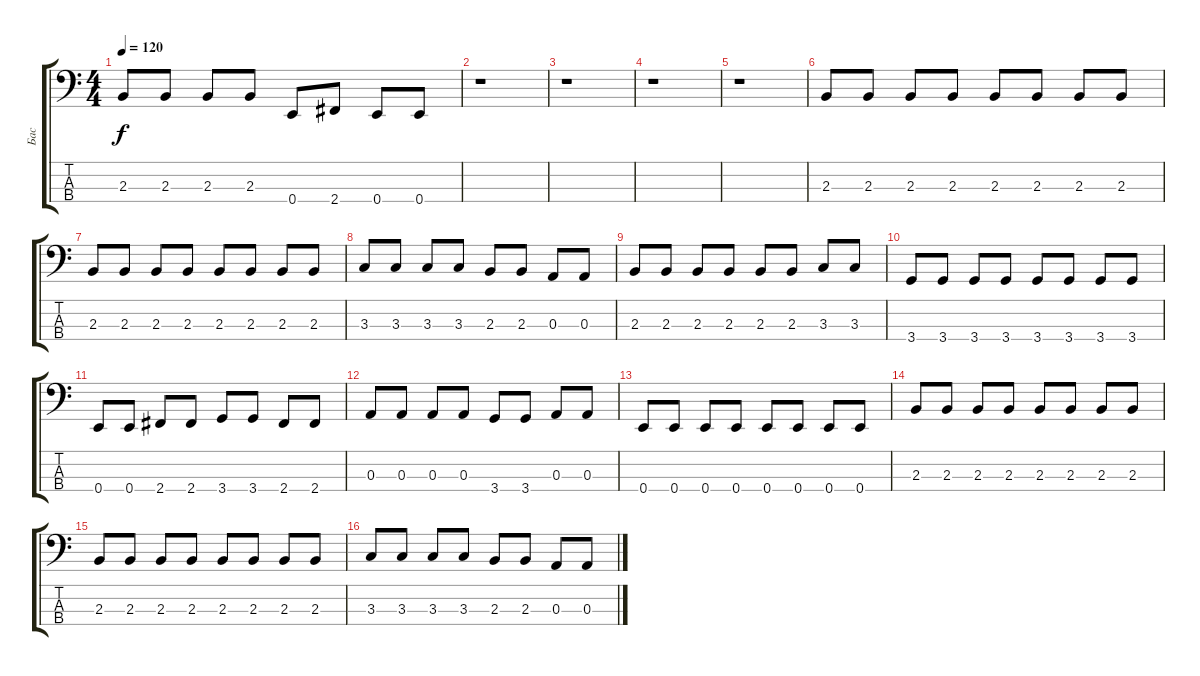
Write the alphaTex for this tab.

\track ("Бас" "Бас") {instrument electricbassfinger}
\staff {score tabs}
\tuning (G2 D2 A1 E1) {hide}
\ts (4 4)
\tempo 120
\clef f4
\ks c
2.3.8{dy f} 2.3.8 2.3.8 2.3.8 0.4.8 2.4.8 0.4.8 0.4.8 |
r.1 |
r.1 |
r.1 |
r.1 |
2.3.8 2.3.8 2.3.8 2.3.8 2.3.8 2.3.8 2.3.8 2.3.8 |
2.3.8 2.3.8 2.3.8 2.3.8 2.3.8 2.3.8 2.3.8 2.3.8 |
3.3.8 3.3.8 3.3.8 3.3.8 2.3.8 2.3.8 0.3.8 0.3.8 |
2.3.8 2.3.8 2.3.8 2.3.8 2.3.8 2.3.8 3.3.8 3.3.8 |
3.4.8 3.4.8 3.4.8 3.4.8 3.4.8 3.4.8 3.4.8 3.4.8 |
0.4.8 0.4.8 2.4.8 2.4.8 3.4.8 3.4.8 2.4.8 2.4.8 |
0.3.8 0.3.8 0.3.8 0.3.8 3.4.8 3.4.8 0.3.8 0.3.8 |
0.4.8 0.4.8 0.4.8 0.4.8 0.4.8 0.4.8 0.4.8 0.4.8 |
2.3.8 2.3.8 2.3.8 2.3.8 2.3.8 2.3.8 2.3.8 2.3.8 |
2.3.8 2.3.8 2.3.8 2.3.8 2.3.8 2.3.8 2.3.8 2.3.8 |
3.3.8 3.3.8 3.3.8 3.3.8 2.3.8 2.3.8 0.3.8 0.3.8
